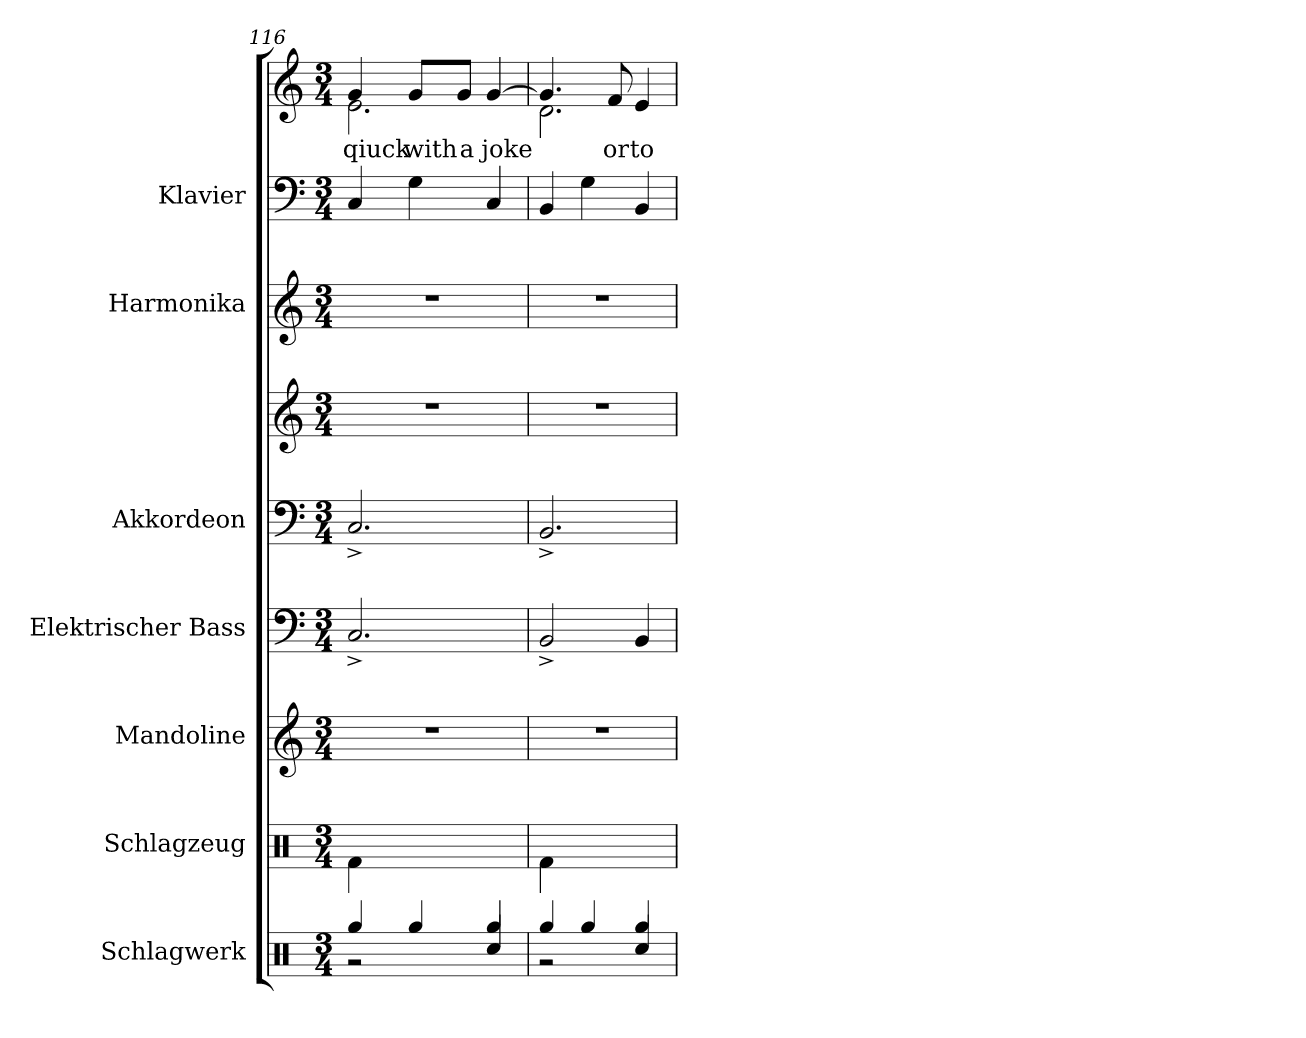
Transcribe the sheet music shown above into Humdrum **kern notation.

**kern	**kern	**kern	**kern	**kern	**kern	**kern	**kern	**kern	**text
*part7	*part6	*part5	*part4	*part3	*part3	*part2	*part1	*part1	*part1
*staff9	*staff8	*staff7	*staff6	*staff5	*staff4	*staff3	*staff2	*staff1	*staff1
*I"Schlagwerk	*I"Schlagzeug	*I"Mandoline	*I"Elektrischer Bass	*I"Akkordeon	*	*I"Harmonika	*I"Klavier	*	*
*I'Schlw.	*I'Schlgz.	*I'Mand.	*I'E-B.	*I'Akk.	*	*	*I'Klav.	*	*
*clefX	*clefX	*clefG2	*clefF4	*clefF4	*clefG2	*clefG2	*clefF4	*clefG2	*
*	*	*	*ITrd7c12	*	*	*	*	*	*
*k[]	*k[]	*k[]	*k[]	*k[]	*k[]	*k[]	*k[]	*k[]	*
*M3/4	*M3/4	*M3/4	*M3/4	*M3/4	*M3/4	*M3/4	*M3/4	*M3/4	*
=116	=116	=116	=116	=116	=116	=116	=116	=116	=116
*^	*^	*	*	*	*	*	*	*	*
!	!	!	!	!	!	!	!	!	!	!	!LO:LY:b
*	*	*	*	*	*	*	*	*	*	*^	*
4Rgg/	2r	2.ryy	4Rf\	2.r	2.CC^/	2.C^/	2.r	2.r	4C/	4g/	2.e\	qiuck
!	!	!	!	!	!	!	!	!	!	!	!	!LO:LY:b
4Rgg/	.	.	2ryy	.	.	.	.	.	4G\	8g/L	.	with
!	!	!	!	!	!	!	!	!	!	!	!	!LO:LY:b
.	.	.	.	.	.	.	.	.	.	8g/J	.	a
!	!	!	!	!	!	!	!	!	!	!	!	!LO:LY:b
4Rgg/	4Rcc/	.	.	.	.	.	.	.	4C/	[4g/	.	joke
=117	=117	=117	=117	=117	=117	=117	=117	=117	=117	=117	=117	=117
4Rgg/	2r	2.ryy	4Rf\	2.r	2BBB^/	2.BB^/	2.r	2.r	4BB/	4.g/]	2.d\	.
4Rgg/	.	.	2ryy	.	.	.	.	.	4G\	.	.	.
!	!	!	!	!	!	!	!	!	!	!	!	!LO:LY:b
.	.	.	.	.	.	.	.	.	.	8f/	.	or
!	!	!	!	!	!	!	!	!	!	!	!	!LO:LY:b
4Rgg/	4Rcc/	.	.	.	4BBB/	.	.	.	4BB/	4e/	.	to
*v	*v	*	*	*	*	*	*	*	*	*v	*v	*
*	*v	*v	*	*	*	*	*	*	*	*
=	=	=	=	=	=	=	=	=	=
*-	*-	*-	*-	*-	*-	*-	*-	*-	*-
